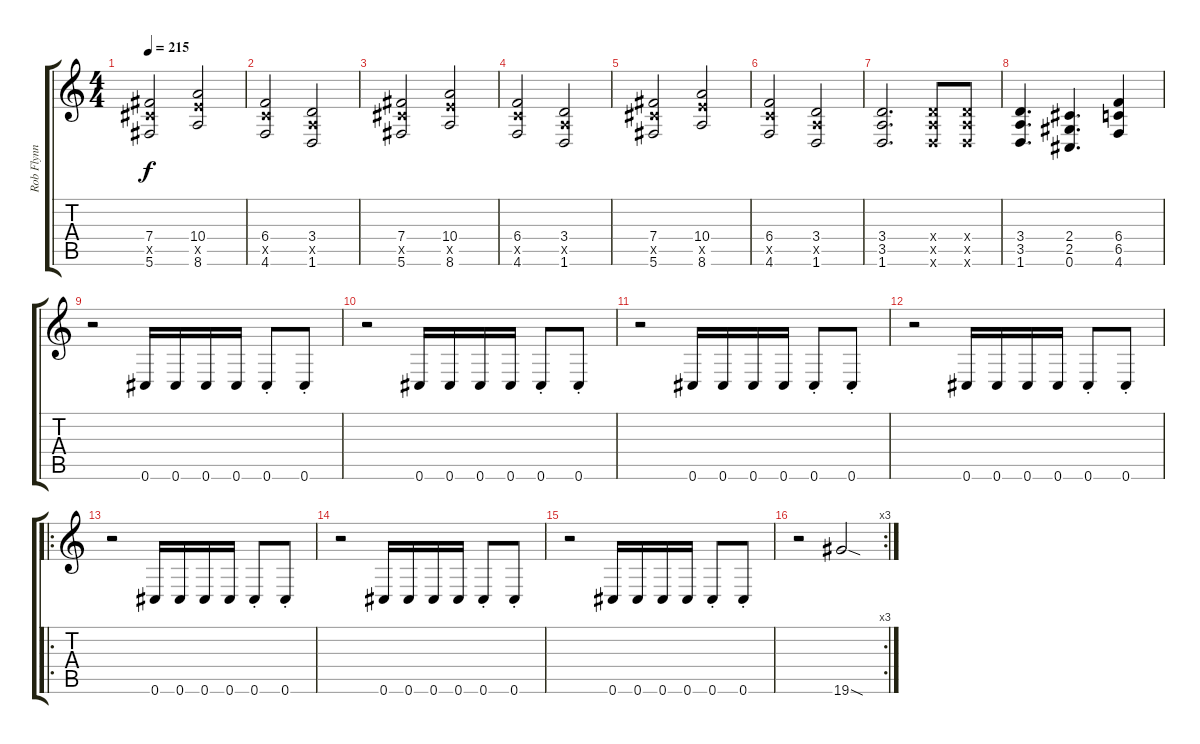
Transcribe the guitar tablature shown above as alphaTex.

\track ("Rob Flynn" "Rob Flynn") {instrument distortionguitar}
\staff {score tabs}
\tuning (Db4 Ab3 E3 B2 Gb2 Db2) {hide}
\ts (4 4)
\tempo 215
\clef g2
\ks c
(7.4 7.5{x} 5.6).2{dy f} (10.4 10.5{x} 8.6).2 |
(6.4 6.5{x} 4.6).2 (3.4 3.5{x} 1.6).2 |
(7.4 7.5{x} 5.6).2 (10.4 10.5{x} 8.6).2 |
(6.4 6.5{x} 4.6).2 (3.4 3.5{x} 1.6).2 |
(7.4 7.5{x} 5.6).2 (10.4 10.5{x} 8.6).2 |
(6.4 6.5{x} 4.6).2 (3.4 3.5{x} 1.6).2 |
(3.4 3.5 1.6).2{d} (3.4{x} 3.5{x} 1.6{x}).8 (3.4{x} 3.5{x} 1.6{x}).8 |
(3.4 3.5 1.6).4{d} (2.4 2.5 0.6).4{d} (6.4 6.5 4.6).4 |
r.2 0.6.16 0.6.16 0.6.16 0.6.16 0.6{st}.8 0.6{st}.8 |
r.2 0.6.16 0.6.16 0.6.16 0.6.16 0.6{st}.8 0.6{st}.8 |
r.2 0.6.16 0.6.16 0.6.16 0.6.16 0.6{st}.8 0.6{st}.8 |
r.2 0.6.16 0.6.16 0.6.16 0.6.16 0.6{st}.8 0.6{st}.8 |
\ro
r.2 0.6.16 0.6.16 0.6.16 0.6.16 0.6{st}.8 0.6{st}.8 |
r.2 0.6.16 0.6.16 0.6.16 0.6.16 0.6{st}.8 0.6{st}.8 |
r.2 0.6.16 0.6.16 0.6.16 0.6.16 0.6{st}.8 0.6{st}.8 |
\rc 3
r.2 19.6{sod}.2
